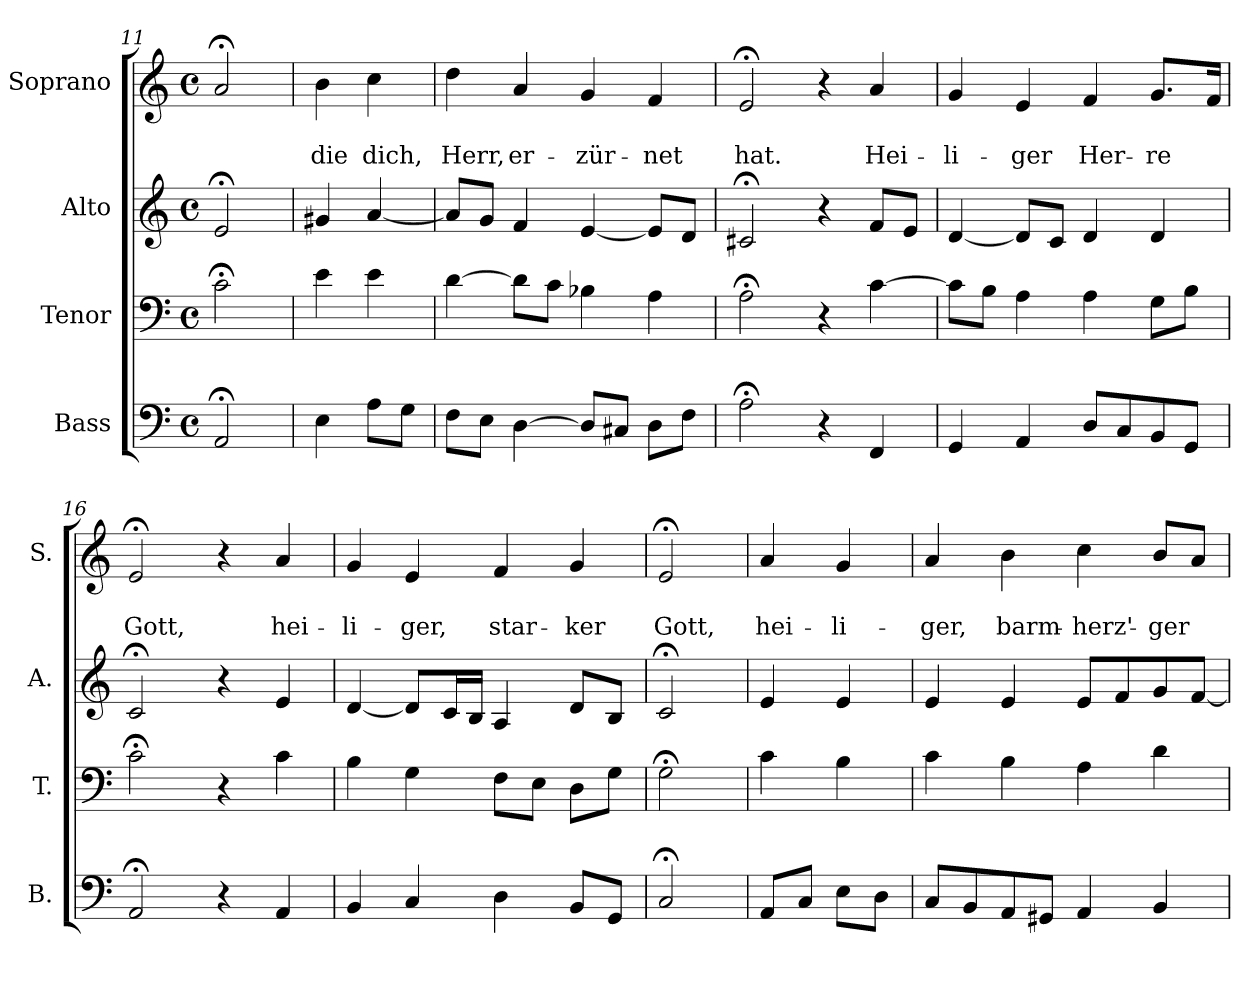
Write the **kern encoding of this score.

**kern	**kern	**kern	**kern	**text	**text
*part4	*part3	*part2	*part1	*part1	*part1
*staff4	*staff3	*staff2	*staff1	*staff1	*staff1
*I"Bass	*I"Tenor	*I"Alto	*I"Soprano	*	*
*I'B.	*I'T.	*I'A.	*I'S.	*	*
*clefF4	*clefF4	*clefG2	*clefG2	*	*
*k[]	*k[]	*k[]	*k[]	*	*
*	*	*	*a:	*	*
*M4/4	*M4/4	*M4/4	*M4/4	*	*
*met(c)	*met(c)	*met(c)	*met(c)	*	*
=11	=11	=11	=11	=11	=11
2AA;</	2c;<\	2e;</	2a;</	.	.
!!LO:PB:g=z
=12	=12	=12	=12	=12	=12
4E\	4e\	4g#X/	4b\	.	die
8A\L	4e\	[4a/	4cc\	.	dich,
8G\J	.	.	.	.	.
=13	=13	=13	=13	=13	=13
8F\L	[4d\	8a/L]	4dd\	.	Herr,
8E\J	.	8g/J	.	.	.
[4D\	8d\L]	4f/	4a/	.	er-
.	8c\J	.	.	.	.
8D/L]	4B-X\	[4e/	4g/	.	-zür-
8C#X/J	.	.	.	.	.
8D\L	4A\	8e/L]	4f/	.	-net
8F\J	.	8d/J	.	.	.
=14	=14	=14	=14	=14	=14
2A;<\	2A;<\	2c#X;</	2e;</	.	hat.
4r	4r	4r	4r	.	.
4FF/	[4c\	8f/L	4a/	.	Hei-
.	.	8e/J	.	.	.
=15	=15	=15	=15	=15	=15
4GG/	8c\L]	[4d/	4g/	.	-li-
.	8B\J	.	.	.	.
4AA/	4A\	8d/L]	4e/	.	-ger
.	.	8c/J	.	.	.
8D/L	4A\	4d/	4f/	.	Her-
8C/	.	.	.	.	.
8BB/	8G\L	4d/	8.g/L	.	-re
8GG/J	8B\J	.	.	.	.
.	.	.	16f/Jk	.	.
=16	=16	=16	=16	=16	=16
2AA;</	2c;<\	2c;</	2e;</	.	Gott,
4r	4r	4r	4r	.	.
4AA/	4c\	4e/	4a/	.	hei-
=17	=17	=17	=17	=17	=17
4BB/	4B\	[4d/	4g/	.	-li-
4C/	4G\	8d/L]	4e/	.	-ger,
.	.	16c/L	.	.	.
.	.	16B/JJ	.	.	.
4D\	8F\L	4A/	4f/	.	star-
.	8E\J	.	.	.	.
8BB/L	8D\L	8d/L	4g/	.	-ker
8GG/J	8G\J	8B/J	.	.	.
=18	=18	=18	=18	=18	=18
2C;</	2G;<\	2c;</	2e;</	.	Gott,
!!LO:LB:g=z
=19	=19	=19	=19	=19	=19
8AA/L	4c\	4e/	4a/	.	hei-
8C/J	.	.	.	.	.
8E\L	4B\	4e/	4g/	.	-li-
8D\J	.	.	.	.	.
=20	=20	=20	=20	=20	=20
8C/L	4c\	4e/	4a/	.	-ger,
8BB/	.	.	.	.	.
8AA/	4B\	4e/	4b\	.	barm-
8GG#X/J	.	.	.	.	.
4AA/	4A\	8e/L	4cc\	.	-herz'-
.	.	8f/	.	.	.
4BB/	4d\	8g/	8b/L	.	-ger
.	.	[8f/J	8a/J	.	.
=	=	=	=	=	=
*-	*-	*-	*-	*-	*-
